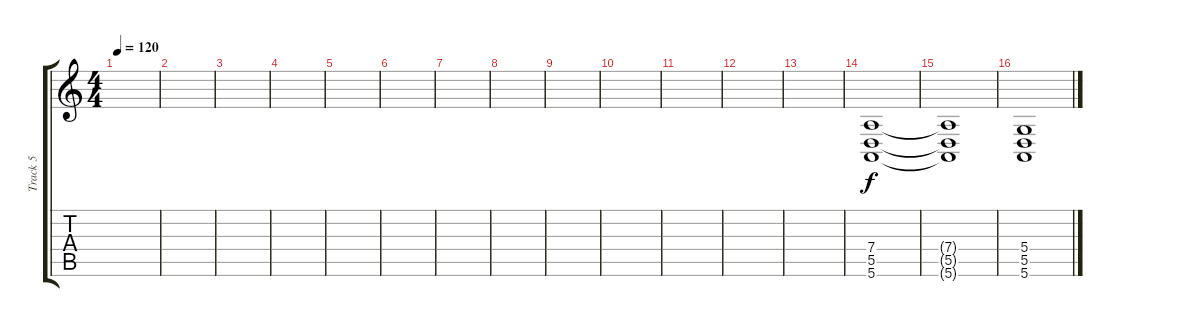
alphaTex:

\track ("Track 5" "Track 5") {instrument lead8bassandlead}
\staff {score tabs}
\tuning (E4 B3 G3 D3 A2 E2) {hide}
\ts (4 4)
\tempo 120
\clef g2
\ks c
|
|
|
|
|
|
|
|
|
|
|
|
|
(7.4 5.5 5.6).1 |
(7.4{t} 5.5{t} 5.6{t}).1 |
(5.4 5.5 5.6).1
